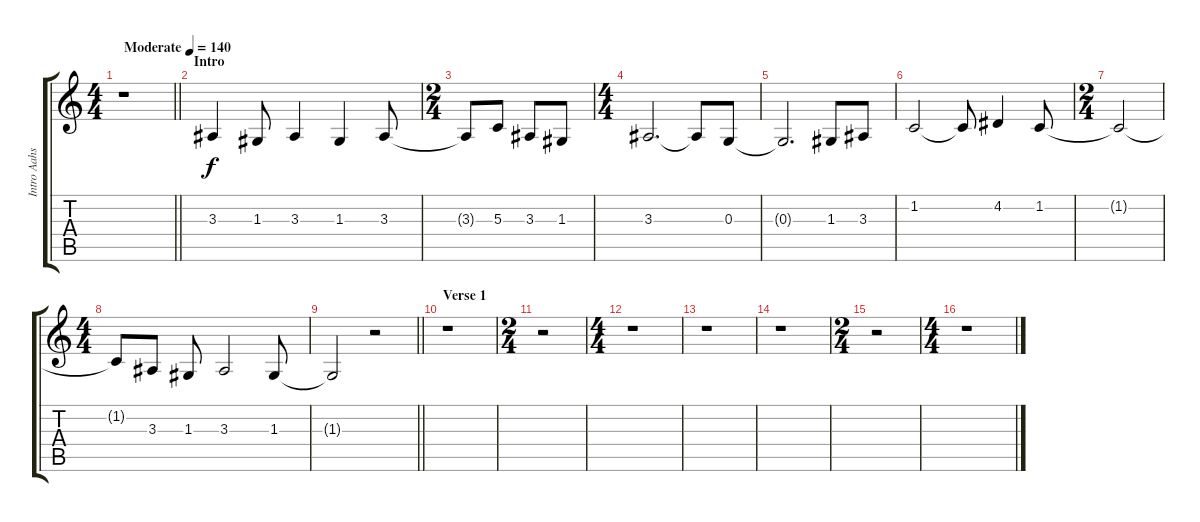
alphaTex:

\track ("Intro Aahs" "Intro Aahs") {instrument choiraahs bank 255}
\staff {score tabs}
\tuning (E4 B3 G3 D3 A2 E2) {hide}
\ts (4 4)
\tempo (140 "Moderate")
\clef g2
\barLineRight lightlight
\ks c
r.1{dy f instrument choiraahs} |
\section ("" "Intro")
3.3.4 1.3.8 3.3.4 1.3.4 3.3.8 |
\ts (2 4)
3.3{t}.8 5.3.8 3.3.8 1.3.8 |
\ts (4 4)
3.3.2{d} 3.3{t}.8 0.3.8 |
0.3{t}.2{d} 1.3.8 3.3.8 |
1.2.2 1.2{t}.8 4.2.4 1.2.8 |
\ts (2 4)
1.2{t}.2 |
\ts (4 4)
1.2{t}.8 3.3.8 1.3.8 3.3.2 1.3.8 |
\barLineRight lightlight
1.3{t}.2 r.2 |
\section ("" "Verse 1")
r.1 |
\ts (2 4)
r.2 |
\ts (4 4)
r.1 |
r.1 |
r.1 |
\ts (2 4)
r.2 |
\ts (4 4)
r.1
